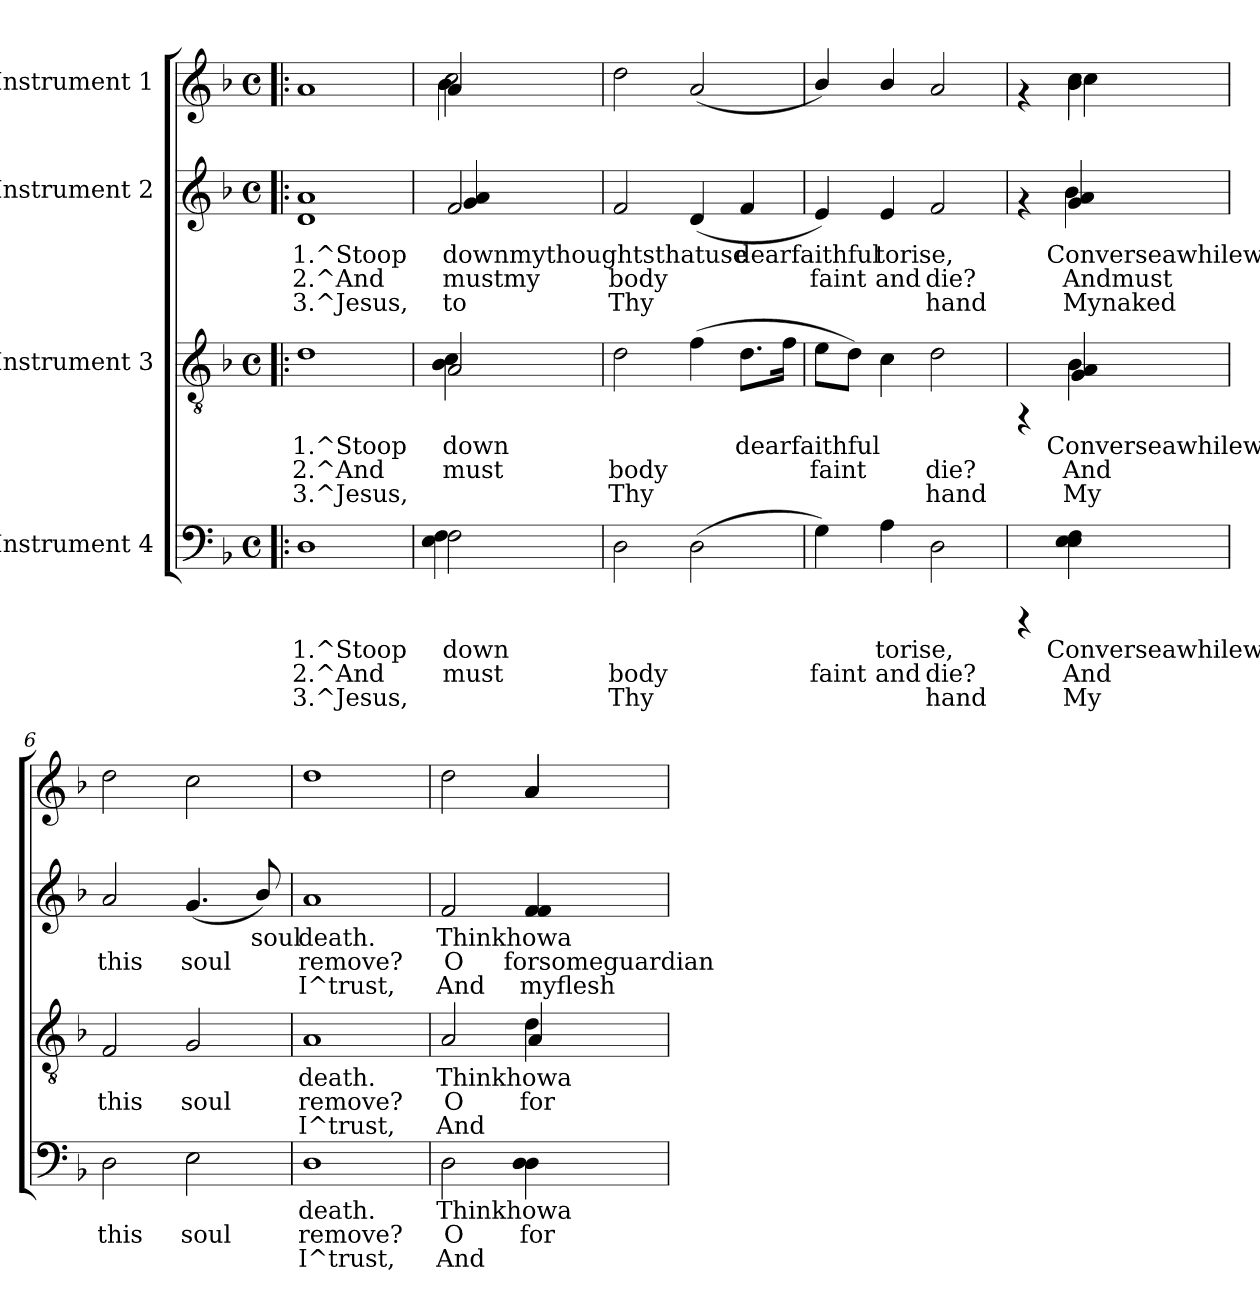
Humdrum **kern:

**kern	**text	**text	**text	**kern	**text	**text	**text	**kern	**text	**text	**text	**kern
*part4	*part4	*part4	*part4	*part3	*part3	*part3	*part3	*part2	*part2	*part2	*part2	*part1
*staff4	*staff4	*staff4	*staff4	*staff3	*staff3	*staff3	*staff3	*staff2	*staff2	*staff2	*staff2	*staff1
*I"Instrument 4	*	*	*	*I"Instrument 3	*	*	*	*I"Instrument 2	*	*	*	*I"Instrument 1
!!LO:PB:g=z
*stria5	*	*	*	*stria5	*	*	*	*stria5	*	*	*	*stria5
*clefF4	*	*	*	*clefGv2	*	*	*	*clefG2	*	*	*	*clefG2
*k[b-]	*	*	*	*k[b-]	*	*	*	*k[b-]	*	*	*	*k[b-]
*F:	*	*	*	*F:	*	*	*	*F:	*	*	*	*F:
*M4/4	*	*	*	*M4/4	*	*	*	*M4/4	*	*	*	*M4/4
*met(c)	*	*	*	*met(c)	*	*	*	*met(c)	*	*	*	*met(c)
=1!|:	=1!|:	=1!|:	=1!|:	=1!|:	=1!|:	=1!|:	=1!|:	=1!|:	=1!|:	=1!|:	=1!|:	=1!|:
!	!LO:LY:a:rj	!LO:LY:a:rj	!LO:LY:a:rj	!	!LO:LY:a:rj	!LO:LY:a:rj	!LO:LY:b:rj	!	!LO:LY:b:rj	!LO:LY:b:rj	!LO:LY:b:rj	!
1D	1.^Stoop	2.^And	3.^Jesus,	1d	1.^Stoop	2.^And	3.^Jesus,	1a 1d	1.^Stoop	2.^And	3.^Jesus,	1a
=2	=2	=2	=2	=2	=2	=2	=2	=2	=2	=2	=2	=2
*^	*	*	*	*	*	*	*	*	*	*	*	*
!	!	!LO:LY:a:rj	!LO:LY:a:rj	!	!	!LO:LY:a:rj	!LO:LY:a:rj	!	!	!LO:LY:b:rj	!LO:LY:b:rj	!LO:LY:b:rj	!
*	*	*	*	*	*^	*	*	*	*^	*	*	*	*^
*	*	*	*	*	*	*	*	*	*	*	*	*	*	*	*	*^
2F\	4F\ 4E\	down	must	.	2A/	4c\ 4B-\	down	must	.	2f/	4a/ 4g/	downmythoughtsthatuse	mustmy	to	4a/	4b-\	2cc\
.	4ryy	.	.	.	.	4ryy	.	.	.	.	4ryy	.	.	.	4ryy	4ryy	.
*	*	*	*	*	*	*	*	*	*	*	*	*	*	*	*	*v	*v
=3	=3	=3	=3	=3	=3	=3	=3	=3	=3	=3	=3	=3	=3	=3	=3	=3
!	!	!LO:LY:a:rj	!LO:LY:a:rj	!LO:LY:a:rj	!	!	!LO:LY:a:rj	!LO:LY:a:rj	!LO:LY:b:rj	!	!	!LO:LY:b:rj	!LO:LY:b:rj	!LO:LY:b:rj	!	!
*v	*v	*	*	*	*	*	*	*	*	*v	*v	*	*	*	*v	*v
*	*	*	*	*v	*v	*	*	*	*	*	*	*	*
2D\	.	body	Thy	2d\	.	body	Thy	2f/	.	body	Thy	2dd\
!	!LO:LY:a:rj	!LO:LY:a:rj	!LO:LY:a:rj	!	!LO:LY:a:rj	!LO:LY:a:rj	!LO:LY:b:rj	!	!LO:LY:b:rj	!LO:LY:b:rj	!LO:LY:b:rj	!
(>2D\	.	.	.	(>4f\	.	.	.	(<4d/	.	.	.	(<2a/
!	!	!	!	!	!LO:LY:a:rj	!LO:LY:a:rj	!LO:LY:b:rj	!	!LO:LY:b:rj	!LO:LY:b:rj	!LO:LY:b:rj	!
.	.	.	.	8.d\L	dearfaithful	.	.	4f/	dearfaithful	.	.	.
!	!	!	!	!	!LO:LY:a:rj	!LO:LY:a:rj	!LO:LY:b:rj	!	!	!	!	!
.	.	.	.	16f\J	.	.	.	.	.	.	.	.
=4	=4	=4	=4	=4	=4	=4	=4	=4	=4	=4	=4	=4
!	!LO:LY:a:rj	!LO:LY:a:rj	!LO:LY:a:rj	!	!LO:LY:a:rj	!LO:LY:a:rj	!LO:LY:b:rj	!	!LO:LY:b:rj	!LO:LY:b:rj	!LO:LY:b:rj	!
4G\)	.	faint	.	8e\L	.	faint	.	4e/)	.	faint	.	4b-/)
!	!	!	!	!	!LO:LY:a:rj	!LO:LY:a:rj	!LO:LY:b:rj	!	!	!	!	!
.	.	.	.	8d\J)	.	.	.	.	.	.	.	.
!	!LO:LY:a:rj	!LO:LY:a:rj	!LO:LY:a:rj	!	!LO:LY:a:rj	!LO:LY:a:rj	!LO:LY:b:rj	!	!LO:LY:b:rj	!LO:LY:b:rj	!LO:LY:b:rj	!
4A\	torise,	and	.	4c\	.	.	.	4e/	torise,	and	.	4b-/
!	!LO:LY:a:rj	!LO:LY:a:rj	!LO:LY:a:rj	!	!LO:LY:a:rj	!LO:LY:a:rj	!LO:LY:b:rj	!	!LO:LY:b:rj	!LO:LY:b:rj	!LO:LY:b:rj	!
2D\	.	die?	hand	2d\	.	die?	hand	2f/	.	die?	hand	2a>/
=5	=5	=5	=5	=5	=5	=5	=5	=5	=5	=5	=5	=5
*	*	*	*	*^	*	*	*	*^	*	*	*	*^
*	*	*	*	*	*	*	*	*	*	*	*	*	*	*	*^
4rCCC	.	.	.	4rFF	4ryy	.	.	.	4rf	4ryy	.	.	.	4rf	4ryy	4ryy
!	!LO:LY:a:rj	!LO:LY:a:rj	!LO:LY:a:rj	!	!	!LO:LY:a:rj	!LO:LY:a:rj	!LO:LY:b:rj	!	!	!LO:LY:b:rj	!LO:LY:b:rj	!LO:LY:b:rj	!	!	!
4F\ 4E\ 4E\	Converseawhilewith	And	My	4B-\	4A/ 4G/	Converseawhilewith	And	My	4a/ 4g/	4b-\	Converseawhilewith	Andmust	Mynaked	4b-\	4cc\	4cc\
=6	=6	=6	=6	=6	=6	=6	=6	=6	=6	=6	=6	=6	=6	=6	=6	=6
!	!LO:LY:a:rj	!LO:LY:a:rj	!	!	!	!LO:LY:a:rj	!LO:LY:a:rj	!	!	!	!LO:LY:b:rj	!LO:LY:b:rj	!	!	!	!
*	*	*	*	*v	*v	*	*	*	*	*	*	*	*	*v	*v	*v
*	*	*	*	*	*	*	*	*v	*v	*	*	*	*
2D\	.	this	.	2F/	.	this	.	2a/	.	this	.	2dd\
!	!LO:LY:a:rj	!LO:LY:a:rj	!	!	!LO:LY:a:rj	!LO:LY:a:rj	!	!	!LO:LY:b:rj	!LO:LY:b:rj	!	!
2E\	.	soul	.	2G/	.	soul	.	(<4.g/	.	soul	.	2cc\
!	!	!	!	!	!	!	!	!	!LO:LY:b:rj	!LO:LY:b:rj	!	!
.	.	.	.	.	.	.	.	8b-/)	soul	.	.	.
=7	=7	=7	=7	=7	=7	=7	=7	=7	=7	=7	=7	=7
!	!LO:LY:a:rj	!LO:LY:a:rj	!LO:LY:a:rj	!	!LO:LY:a:rj	!LO:LY:a:rj	!LO:LY:b:rj	!	!LO:LY:b:rj	!LO:LY:b:rj	!LO:LY:b:rj	!
1D	death.	remove?	I^trust,	1A	death.	remove?	I^trust,	1a	death.	remove?	I^trust,	1dd
=8	=8	=8	=8	=8	=8	=8	=8	=8	=8	=8	=8	=8
!	!LO:LY:a:rj	!LO:LY:a:rj	!LO:LY:a:rj	!	!LO:LY:a:rj	!LO:LY:a:rj	!LO:LY:b:rj	!	!LO:LY:b:rj	!LO:LY:b:rj	!LO:LY:b:rj	!
*	*	*	*	*^	*	*	*	*	*	*	*	*^
2D\	Thinkhowa	O	And	2A/	2ryy	Thinkhowa	O	And	2f/	Thinkhowa	O	And	2dd\	2ryy
!	!LO:LY:a:rj	!LO:LY:a:rj	!LO:LY:a:rj	!	!	!LO:LY:a:rj	!LO:LY:a:rj	!LO:LY:b:rj	!	!LO:LY:b:rj	!LO:LY:b:rj	!LO:LY:b:rj	!	!
4D\ 4D\	.	for	.	4d\	4A/	.	for	.	4f/ 4f/	.	forsomeguardian	myflesh	4a/	4a/
*	*	*	*	*v	*v	*	*	*	*	*	*	*	*v	*v
=	=	=	=	=	=	=	=	=	=	=	=	=
*-	*-	*-	*-	*-	*-	*-	*-	*-	*-	*-	*-	*-
